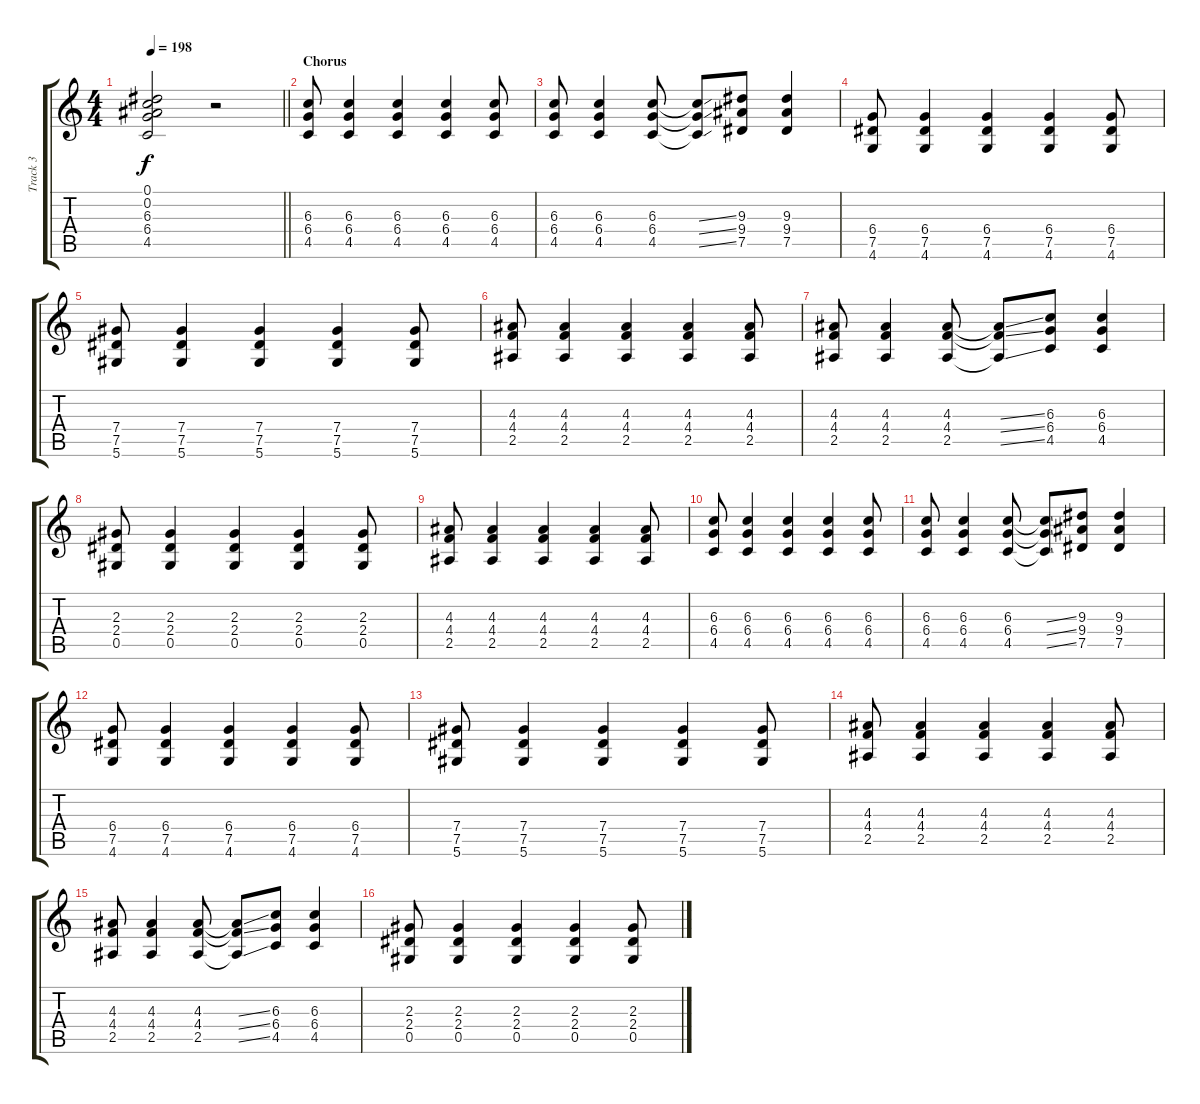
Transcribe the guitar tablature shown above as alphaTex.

\track ("Track 3" "Track 3") {instrument overdrivenguitar}
\staff {score tabs}
\tuning (Eb4 Bb3 Gb3 Db3 Ab2 Eb2) {hide}
\ts (4 4)
\tempo 198
\clef g2
\barLineRight lightlight
\ks c
(0.1{t} 0.2{t} 6.3{t} 6.4{t} 4.5{t}).2{dy f} r.2 |
\section ("" "Chorus")
(6.3 6.4 4.5).8 (6.3 6.4 4.5).4 (6.3 6.4 4.5).4 (6.3 6.4 4.5).4 (6.3 6.4 4.5).8 |
(6.3 6.4 4.5).8 (6.3 6.4 4.5).4 (6.3 6.4 4.5).8 (6.3{ss t} 6.4{ss t} 4.5{ss t}).8 (9.3 9.4 7.5).8 (9.3 9.4 7.5).4 |
(6.4 7.5 4.6).8 (6.4 7.5 4.6).4 (6.4 7.5 4.6).4 (6.4 7.5 4.6).4 (6.4 7.5 4.6).8 |
(7.4 7.5 5.6).8 (7.4 7.5 5.6).4 (7.4 7.5 5.6).4 (7.4 7.5 5.6).4 (7.4 7.5 5.6).8 |
(4.3 4.4 2.5).8 (4.3 4.4 2.5).4 (4.3 4.4 2.5).4 (4.3 4.4 2.5).4 (4.3 4.4 2.5).8 |
(4.3 4.4 2.5).8 (4.3 4.4 2.5).4 (4.3 4.4 2.5).8 (4.3{ss t} 4.4{ss t} 2.5{ss t}).8 (6.3 6.4 4.5).8 (6.3 6.4 4.5).4 |
(2.3 2.4 0.5).8 (2.3 2.4 0.5).4 (2.3 2.4 0.5).4 (2.3 2.4 0.5).4 (2.3 2.4 0.5).8 |
(4.3 4.4 2.5).8 (4.3 4.4 2.5).4 (4.3 4.4 2.5).4 (4.3 4.4 2.5).4 (4.3 4.4 2.5).8 |
(6.3 6.4 4.5).8 (6.3 6.4 4.5).4 (6.3 6.4 4.5).4 (6.3 6.4 4.5).4 (6.3 6.4 4.5).8 |
(6.3 6.4 4.5).8 (6.3 6.4 4.5).4 (6.3 6.4 4.5).8 (6.3{ss t} 6.4{ss t} 4.5{ss t}).8 (9.3 9.4 7.5).8 (9.3 9.4 7.5).4 |
(6.4 7.5 4.6).8 (6.4 7.5 4.6).4 (6.4 7.5 4.6).4 (6.4 7.5 4.6).4 (6.4 7.5 4.6).8 |
(7.4 7.5 5.6).8 (7.4 7.5 5.6).4 (7.4 7.5 5.6).4 (7.4 7.5 5.6).4 (7.4 7.5 5.6).8 |
(4.3 4.4 2.5).8 (4.3 4.4 2.5).4 (4.3 4.4 2.5).4 (4.3 4.4 2.5).4 (4.3 4.4 2.5).8 |
(4.3 4.4 2.5).8 (4.3 4.4 2.5).4 (4.3 4.4 2.5).8 (4.3{ss t} 4.4{ss t} 2.5{ss t}).8 (6.3 6.4 4.5).8 (6.3 6.4 4.5).4 |
(2.3 2.4 0.5).8 (2.3 2.4 0.5).4 (2.3 2.4 0.5).4 (2.3 2.4 0.5).4 (2.3 2.4 0.5).8
